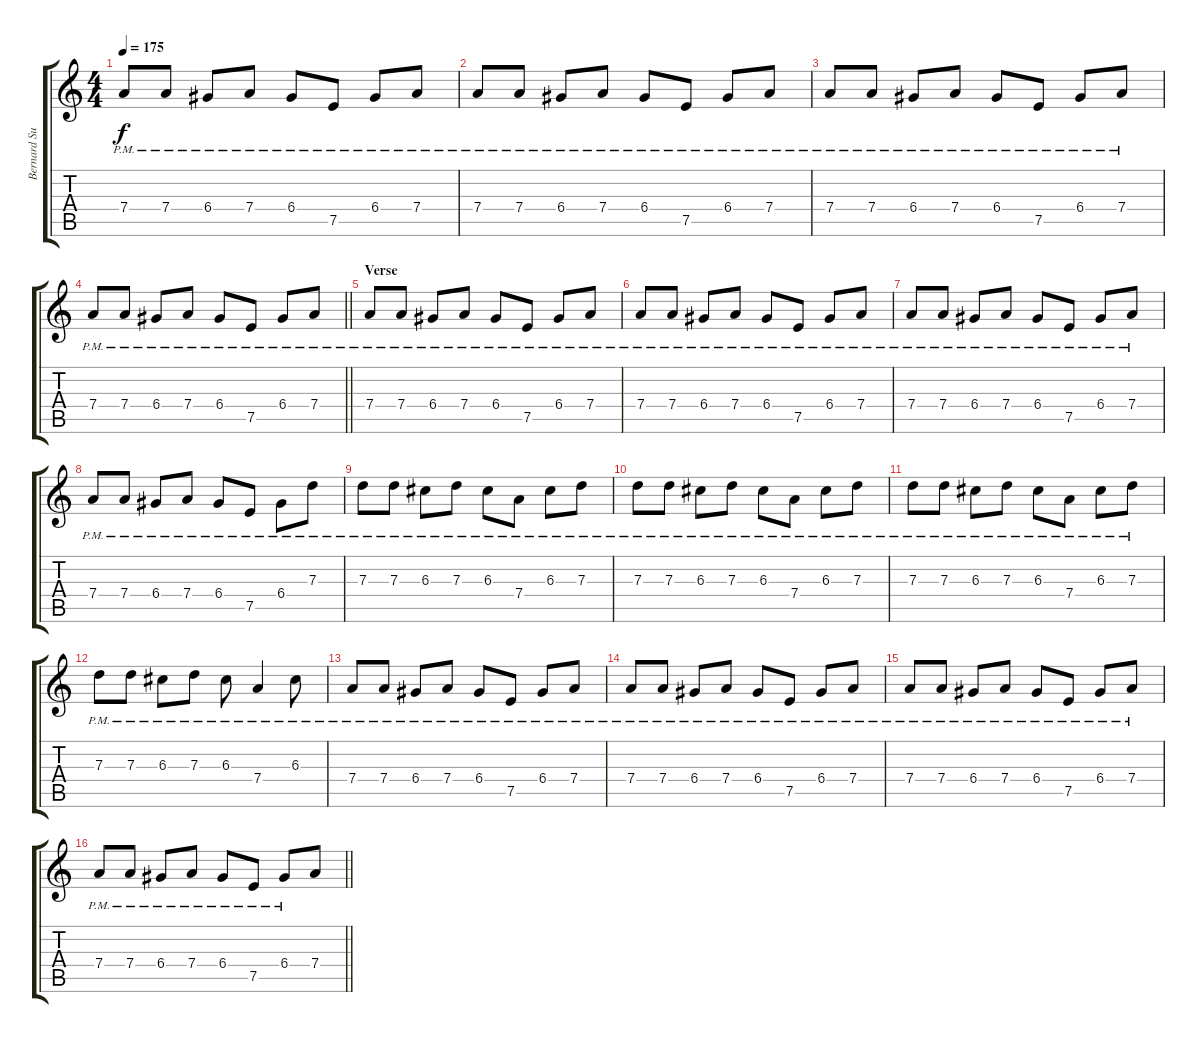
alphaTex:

\track ("Bernard Sumner" "Bernard Su") {instrument overdrivenguitar}
\staff {score tabs}
\tuning (E4 B3 G3 D3 A2 E2) {hide}
\ts (4 4)
\tempo 175
\clef g2
\ks c
7.4{pm}.8{dy f} 7.4{pm}.8 6.4{pm}.8 7.4{pm}.8 6.4{pm}.8 7.5{pm}.8 6.4{pm}.8 7.4{pm}.8 |
7.4{pm}.8 7.4{pm}.8 6.4{pm}.8 7.4{pm}.8 6.4{pm}.8 7.5{pm}.8 6.4{pm}.8 7.4{pm}.8 |
7.4{pm}.8 7.4{pm}.8 6.4{pm}.8 7.4{pm}.8 6.4{pm}.8 7.5{pm}.8 6.4{pm}.8 7.4{pm}.8 |
\barLineRight lightlight
7.4{pm}.8 7.4{pm}.8 6.4{pm}.8 7.4{pm}.8 6.4{pm}.8 7.5{pm}.8 6.4{pm}.8 7.4{pm}.8 |
\section ("" "Verse")
7.4{pm}.8 7.4{pm}.8 6.4{pm}.8 7.4{pm}.8 6.4{pm}.8 7.5{pm}.8 6.4{pm}.8 7.4{pm}.8 |
7.4{pm}.8 7.4{pm}.8 6.4{pm}.8 7.4{pm}.8 6.4{pm}.8 7.5{pm}.8 6.4{pm}.8 7.4{pm}.8 |
7.4{pm}.8 7.4{pm}.8 6.4{pm}.8 7.4{pm}.8 6.4{pm}.8 7.5{pm}.8 6.4{pm}.8 7.4{pm}.8 |
7.4{pm}.8 7.4{pm}.8 6.4{pm}.8 7.4{pm}.8 6.4{pm}.8 7.5{pm}.8 6.4{pm}.8 7.3{pm}.8 |
7.3{pm}.8 7.3{pm}.8 6.3{pm}.8 7.3{pm}.8 6.3{pm}.8 7.4{pm}.8 6.3{pm}.8 7.3{pm}.8 |
7.3{pm}.8 7.3{pm}.8 6.3{pm}.8 7.3{pm}.8 6.3{pm}.8 7.4{pm}.8 6.3{pm}.8 7.3{pm}.8 |
7.3{pm}.8 7.3{pm}.8 6.3{pm}.8 7.3{pm}.8 6.3{pm}.8 7.4{pm}.8 6.3{pm}.8 7.3{pm}.8 |
7.3{pm}.8 7.3{pm}.8 6.3{pm}.8 7.3{pm}.8 6.3{pm}.8 7.4{pm}.4 6.3{pm}.8 |
7.4{pm}.8 7.4{pm}.8 6.4{pm}.8 7.4{pm}.8 6.4{pm}.8 7.5{pm}.8 6.4{pm}.8 7.4{pm}.8 |
7.4{pm}.8 7.4{pm}.8 6.4{pm}.8 7.4{pm}.8 6.4{pm}.8 7.5{pm}.8 6.4{pm}.8 7.4{pm}.8 |
7.4{pm}.8 7.4{pm}.8 6.4{pm}.8 7.4{pm}.8 6.4{pm}.8 7.5{pm}.8 6.4{pm}.8 7.4{pm}.8 |
\barLineRight lightlight
7.4{pm}.8 7.4{pm}.8 6.4{pm}.8 7.4{pm}.8 6.4{pm}.8 7.5{pm}.8 6.4{pm}.8 7.4.8
